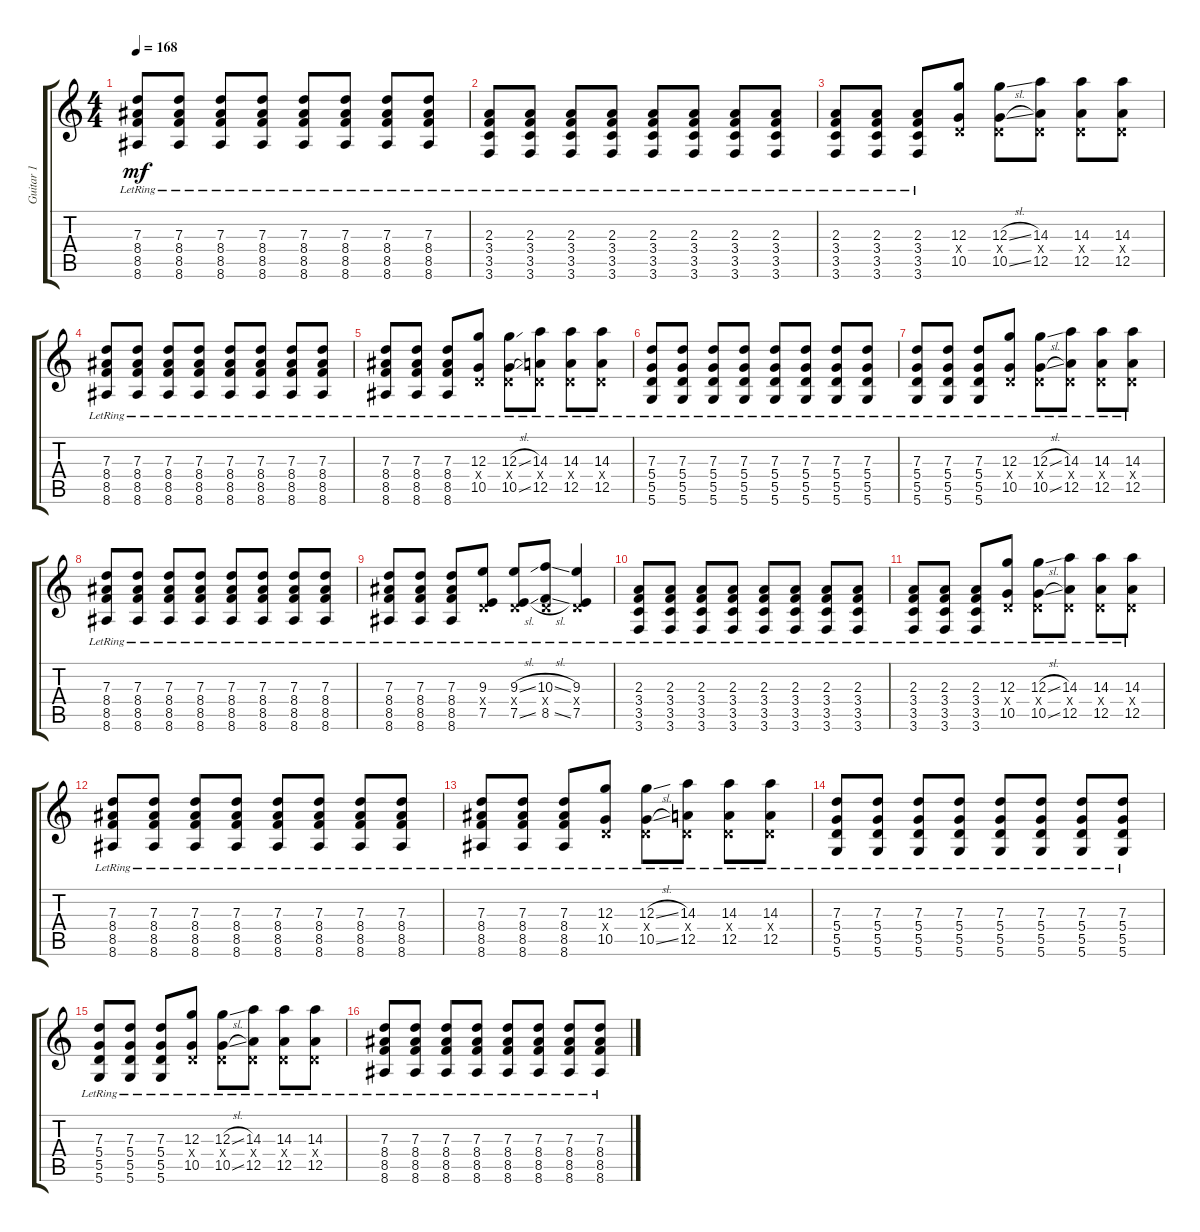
\track ("Guitar 1" "Guitar 1") {instrument distortionguitar}
\staff {score tabs}
\tuning (E4 B3 G3 D3 A2 D2) {hide}
\ts (4 4)
\tempo 168
\clef g2
\ks c
(7.3{lr} 8.4{lr} 8.5{lr} 8.6{lr}).8{dy mf} (7.3{lr} 8.4{lr} 8.5{lr} 8.6{lr}).8 (7.3{lr} 8.4{lr} 8.5{lr} 8.6{lr}).8 (7.3{lr} 8.4{lr} 8.5{lr} 8.6{lr}).8 (7.3{lr} 8.4{lr} 8.5{lr} 8.6{lr}).8 (7.3{lr} 8.4{lr} 8.5{lr} 8.6{lr}).8 (7.3{lr} 8.4{lr} 8.5{lr} 8.6{lr}).8 (7.3{lr} 8.4{lr} 8.5{lr} 8.6{lr}).8 |
(2.3{lr} 3.4{lr} 3.5{lr} 3.6{lr}).8 (2.3{lr} 3.4{lr} 3.5{lr} 3.6{lr}).8 (2.3{lr} 3.4{lr} 3.5{lr} 3.6{lr}).8 (2.3{lr} 3.4{lr} 3.5{lr} 3.6{lr}).8 (2.3{lr} 3.4{lr} 3.5{lr} 3.6{lr}).8 (2.3{lr} 3.4{lr} 3.5{lr} 3.6{lr}).8 (2.3{lr} 3.4{lr} 3.5{lr} 3.6{lr}).8 (2.3{lr} 3.4{lr} 3.5{lr} 3.6{lr}).8 |
(2.3{lr} 3.4{lr} 3.5{lr} 3.6{lr}).8 (2.3{lr} 3.4{lr} 3.5{lr} 3.6{lr}).8 (2.3{lr} 3.4{lr} 3.5{lr} 3.6{lr}).8 (12.3 0.4{x} 10.5).8 (12.3{sl} 0.4{x} 10.5{sl}).8 (14.3 0.4{x} 12.5).8 (14.3 0.4{x} 12.5).8 (14.3 0.4{x} 12.5).8 |
(7.3{lr} 8.4{lr} 8.5{lr} 8.6{lr}).8 (7.3{lr} 8.4{lr} 8.5{lr} 8.6{lr}).8 (7.3{lr} 8.4{lr} 8.5{lr} 8.6{lr}).8 (7.3{lr} 8.4{lr} 8.5{lr} 8.6{lr}).8 (7.3{lr} 8.4{lr} 8.5{lr} 8.6{lr}).8 (7.3{lr} 8.4{lr} 8.5{lr} 8.6{lr}).8 (7.3{lr} 8.4{lr} 8.5{lr} 8.6{lr}).8 (7.3{lr} 8.4{lr} 8.5{lr} 8.6{lr}).8 |
(7.3{lr} 8.4{lr} 8.5{lr} 8.6{lr}).8 (7.3{lr} 8.4{lr} 8.5{lr} 8.6{lr}).8 (7.3{lr} 8.4{lr} 8.5{lr} 8.6{lr}).8 (12.3{lr} 0.4{x} 10.5{lr}).8 (12.3{sl lr} 0.4{x} 10.5{sl lr}).8 (14.3{lr} 0.4{x} 12.5{lr}).8 (14.3{lr} 0.4{x} 12.5{lr}).8 (14.3{lr} 0.4{x} 12.5{lr}).8 |
(7.3{lr} 5.4{lr} 5.5{lr} 5.6{lr}).8 (7.3{lr} 5.4{lr} 5.5{lr} 5.6{lr}).8 (7.3{lr} 5.4{lr} 5.5{lr} 5.6{lr}).8 (7.3{lr} 5.4{lr} 5.5{lr} 5.6{lr}).8 (7.3{lr} 5.4{lr} 5.5{lr} 5.6{lr}).8 (7.3{lr} 5.4{lr} 5.5{lr} 5.6{lr}).8 (7.3{lr} 5.4{lr} 5.5{lr} 5.6{lr}).8 (7.3{lr} 5.4{lr} 5.5{lr} 5.6{lr}).8 |
(7.3{lr} 5.4{lr} 5.5{lr} 5.6{lr}).8 (7.3{lr} 5.4{lr} 5.5{lr} 5.6{lr}).8 (7.3{lr} 5.4{lr} 5.5{lr} 5.6{lr}).8 (12.3{lr} 0.4{x} 10.5{lr}).8 (12.3{sl lr} 0.4{x} 10.5{sl lr}).8 (14.3{lr} 0.4{x} 12.5{lr}).8 (14.3{lr} 0.4{x} 12.5{lr}).8 (14.3{lr} 0.4{x} 12.5{lr}).8 |
(7.3{lr} 8.4{lr} 8.5{lr} 8.6{lr}).8 (7.3{lr} 8.4{lr} 8.5{lr} 8.6{lr}).8 (7.3{lr} 8.4{lr} 8.5{lr} 8.6{lr}).8 (7.3{lr} 8.4{lr} 8.5{lr} 8.6{lr}).8 (7.3{lr} 8.4{lr} 8.5{lr} 8.6{lr}).8 (7.3{lr} 8.4{lr} 8.5{lr} 8.6{lr}).8 (7.3{lr} 8.4{lr} 8.5{lr} 8.6{lr}).8 (7.3{lr} 8.4{lr} 8.5{lr} 8.6{lr}).8 |
(7.3{lr} 8.4{lr} 8.5{lr} 8.6{lr}).8 (7.3{lr} 8.4{lr} 8.5{lr} 8.6{lr}).8 (7.3{lr} 8.4{lr} 8.5{lr} 8.6{lr}).8 (9.3{lr} 0.4{x} 7.5{lr}).8 (9.3{sl lr} 0.4{x} 7.5{sl lr}).8 (10.3{sl lr} 0.4{x} 8.5{sl lr}).8 (9.3{lr} 0.4{x} 7.5{lr}).4 |
(2.3{lr} 3.4{lr} 3.5{lr} 3.6{lr}).8 (2.3{lr} 3.4{lr} 3.5{lr} 3.6{lr}).8 (2.3{lr} 3.4{lr} 3.5{lr} 3.6{lr}).8 (2.3{lr} 3.4{lr} 3.5{lr} 3.6{lr}).8 (2.3{lr} 3.4{lr} 3.5{lr} 3.6{lr}).8 (2.3{lr} 3.4{lr} 3.5{lr} 3.6{lr}).8 (2.3{lr} 3.4{lr} 3.5{lr} 3.6{lr}).8 (2.3{lr} 3.4{lr} 3.5{lr} 3.6{lr}).8 |
(2.3{lr} 3.4{lr} 3.5{lr} 3.6{lr}).8 (2.3{lr} 3.4{lr} 3.5{lr} 3.6{lr}).8 (2.3{lr} 3.4{lr} 3.5{lr} 3.6{lr}).8 (12.3{lr} 0.4{x} 10.5{lr}).8 (12.3{sl lr} 0.4{x} 10.5{sl lr}).8 (14.3{lr} 0.4{x} 12.5{lr}).8 (14.3{lr} 0.4{x} 12.5{lr}).8 (14.3{lr} 0.4{x} 12.5{lr}).8 |
(7.3{lr} 8.4{lr} 8.5{lr} 8.6{lr}).8 (7.3{lr} 8.4{lr} 8.5{lr} 8.6{lr}).8 (7.3{lr} 8.4{lr} 8.5{lr} 8.6{lr}).8 (7.3{lr} 8.4{lr} 8.5{lr} 8.6{lr}).8 (7.3{lr} 8.4{lr} 8.5{lr} 8.6{lr}).8 (7.3{lr} 8.4{lr} 8.5{lr} 8.6{lr}).8 (7.3{lr} 8.4{lr} 8.5{lr} 8.6{lr}).8 (7.3{lr} 8.4{lr} 8.5{lr} 8.6{lr}).8 |
(7.3{lr} 8.4{lr} 8.5{lr} 8.6{lr}).8 (7.3{lr} 8.4{lr} 8.5{lr} 8.6{lr}).8 (7.3{lr} 8.4{lr} 8.5{lr} 8.6{lr}).8 (12.3{lr} 0.4{x} 10.5{lr}).8 (12.3{sl lr} 0.4{x} 10.5{sl lr}).8 (14.3{lr} 0.4{x} 12.5{lr}).8 (14.3{lr} 0.4{x} 12.5{lr}).8 (14.3{lr} 0.4{x} 12.5{lr}).8 |
(7.3{lr} 5.4{lr} 5.5{lr} 5.6{lr}).8 (7.3{lr} 5.4{lr} 5.5{lr} 5.6{lr}).8 (7.3{lr} 5.4{lr} 5.5{lr} 5.6{lr}).8 (7.3{lr} 5.4{lr} 5.5{lr} 5.6{lr}).8 (7.3{lr} 5.4{lr} 5.5{lr} 5.6{lr}).8 (7.3{lr} 5.4{lr} 5.5{lr} 5.6{lr}).8 (7.3{lr} 5.4{lr} 5.5{lr} 5.6{lr}).8 (7.3{lr} 5.4{lr} 5.5{lr} 5.6{lr}).8 |
(7.3{lr} 5.4{lr} 5.5{lr} 5.6{lr}).8 (7.3{lr} 5.4{lr} 5.5{lr} 5.6{lr}).8 (7.3{lr} 5.4{lr} 5.5{lr} 5.6{lr}).8 (12.3{lr} 0.4{x} 10.5{lr}).8 (12.3{sl lr} 0.4{x} 10.5{sl lr}).8 (14.3{lr} 0.4{x} 12.5{lr}).8 (14.3{lr} 0.4{x} 12.5{lr}).8 (14.3{lr} 0.4{x} 12.5{lr}).8 |
(7.3{lr} 8.4{lr} 8.5{lr} 8.6{lr}).8 (7.3{lr} 8.4{lr} 8.5{lr} 8.6{lr}).8 (7.3{lr} 8.4{lr} 8.5{lr} 8.6{lr}).8 (7.3{lr} 8.4{lr} 8.5{lr} 8.6{lr}).8 (7.3{lr} 8.4{lr} 8.5{lr} 8.6{lr}).8 (7.3{lr} 8.4{lr} 8.5{lr} 8.6{lr}).8 (7.3{lr} 8.4{lr} 8.5{lr} 8.6{lr}).8 (7.3{lr} 8.4{lr} 8.5{lr} 8.6{lr}).8
